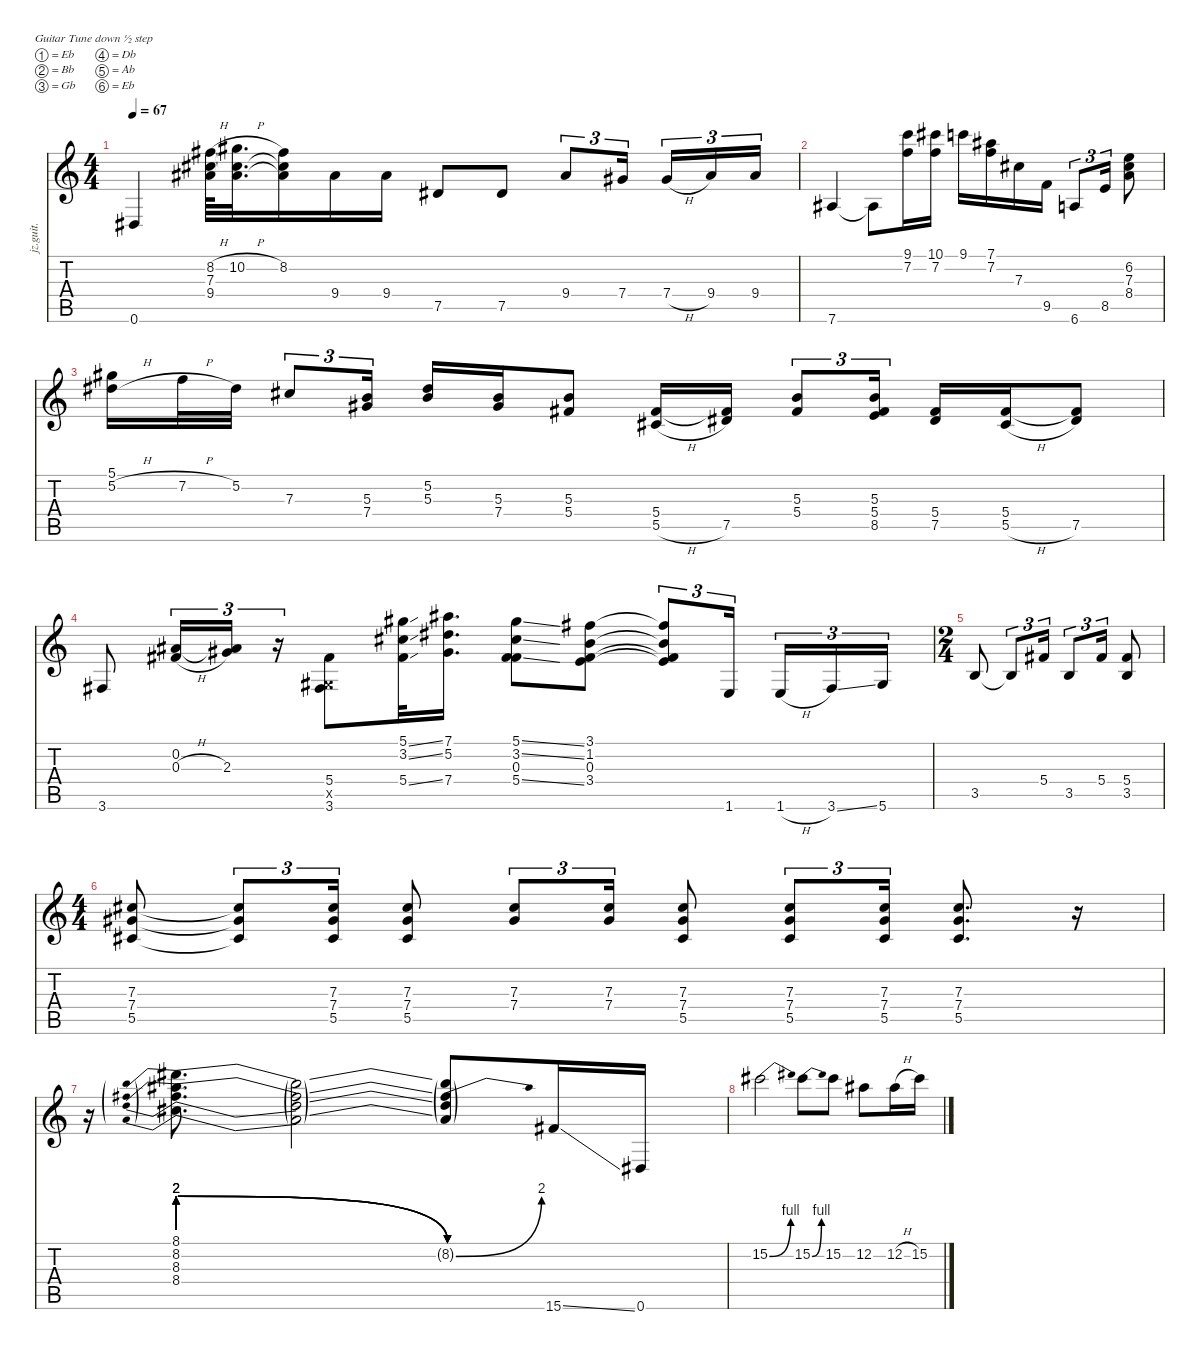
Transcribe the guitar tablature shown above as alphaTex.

\defaultSystemsLayout 4
\hideDynamics
\bracketExtendMode nobrackets
\otherSystemsTrackNameOrientation horizontal
\track ("Jimi Hendrix" "jz.guit.") {instrument electricguitarjazz}
\staff {score tabs}
\tuning (Eb4 Bb3 Gb3 Db3 Ab2 Eb2)
\ts (4 4)
\tempo 67
\clef g2
\ks c
0.6{acc #}.4{dy f beam Up} (8.2{h acc #} 7.3{acc #} 9.4{acc #}).64{beam Down} (10.2{h acc #} 7.3{t acc #} 9.4{t acc #}).32{d beam Down} (8.2{acc #} 7.3{t acc #} 9.4{t acc #}).16{beam Down} 9.4{acc #}.16{beam Down} 9.4{acc #}.16{beam Down} 7.5{acc #}.8{beam Up} 7.5{acc #}.8{beam Up} 9.4{acc #}.8{tu (3 2) beam Up} 7.4{acc #}.16{tu (3 2) beam Up} 7.4{h acc #}.16{tu (3 2) beam Up} 9.4{acc #}.16{tu (3 2) beam Up} 9.4{acc #}.16{tu (3 2) beam Up} |
7.6{acc #}.4{beam Up} 7.6{t acc #}.8{beam Down} (9.1 7.2).16{beam Down} (10.1{acc #} 7.2).16{beam Down} 9.1.16{beam Down} (7.1{acc #} 7.2).16{beam Down} 7.3{acc #}.16{beam Down} 9.5.16{beam Down} 6.6.8{tu (3 2) beam Up} 8.5.16{tu (3 2) beam Up} (6.2 7.3{acc #} 8.4).8{beam Down} |
(5.1{acc #} 5.2{h acc #}).16{beam Down} 7.2{h}.32{beam Down} 5.2{acc #}.32{beam Down} 7.3{acc #}.8{tu (3 2) beam Up} (5.3 7.4{acc #}).16{tu (3 2) beam Up} (5.2{acc #} 5.3).16{beam Up} (5.3 7.4{acc #}).16{beam Up} (5.3 5.4{acc #}).8{beam Up} (5.4{acc #} 5.5{h acc #}).16{beam Up} (5.4{t acc #} 7.5{acc #}).16{beam Up} (5.3 5.4{acc #}).8{tu (3 2) beam Up} (5.3 5.4{acc #} 8.5).16{tu (3 2) beam Up} (5.4{acc #} 7.5{acc #}).16{beam Up} (5.4{acc #} 5.5{h acc #}).16{beam Up} (5.4{t acc #} 7.5{acc #}).8{beam Up} |
3.6{acc #}.8{beam Up} (0.2{acc #} 0.3{h acc #}).16{tu (3 2) beam Up} (0.2{t acc #} 2.3{acc #}).16{tu (3 2) beam Up} r.16{tu (3 2) beam Up} (5.4{acc #} 0.5{x acc #} 3.6{acc #}).8{beam Down} (5.1{ss acc #} 3.2{ss acc #} 5.4{ss acc #}).32{beam Down} (7.1{acc #} 5.2{acc #} 7.4{acc #}).16{d beam Down} (5.1{ss acc #} 3.2{ss acc #} 0.3{acc #} 5.4{ss acc #}).8{beam Down} (3.1{acc #} 1.2 0.3{acc #} 3.4).8{beam Down} (3.1{t acc #} 1.2{t} 0.3{t acc #} 3.4{t}).8{tu (3 2) beam Up} 1.6.16{tu (3 2) beam Up} 1.6{h}.16{tu (3 2) beam Up} 3.6{ss acc #}.16{tu (3 2) beam Up} 5.6{acc #}.16{tu (3 2) beam Up} |
\ts (2 4)
3.5.8{beam Up} 3.5{t}.8{tu (3 2) beam Up} 5.4{acc #}.16{tu (3 2) beam Up} 3.5.8{tu (3 2) beam Up} 5.4{acc #}.16{tu (3 2) beam Up} (5.4{acc #} 3.5).8{beam Up} |
\ts (4 4)
(7.3{acc #} 7.4{acc #} 5.5{acc #}).8{beam Up} (7.3{t acc #} 7.4{t acc #} 5.5{t acc #}).8{tu (3 2) beam Up} (7.3{acc #} 7.4{acc #} 5.5{acc #}).16{tu (3 2) beam Up} (7.3{acc #} 7.4{acc #} 5.5{acc #}).8{beam Up} (7.3{acc #} 7.4{acc #}).8{tu (3 2) beam Up} (7.3{acc #} 7.4{acc #}).16{tu (3 2) beam Up} (7.3{acc #} 7.4{acc #} 5.5{acc #}).8{beam Up} (7.3{acc #} 7.4{acc #} 5.5{acc #}).8{tu (3 2) beam Up} (7.3{acc #} 7.4{acc #} 5.5{acc #}).16{tu (3 2) beam Up} (7.3{acc #} 7.4{acc #} 5.5{acc #}).8{d beam Up} r.16{beam Up} |
r.16{beam Down} (8.1{be (prebendrelease 0 8 60 0)} 8.2{be (prebendrelease 0 8 60 0)} 8.3{be (prebendrelease 0 8 60 0)} 8.4{be (prebendrelease 0 8 60 0)}).8{d beam Down} (8.1{t} 8.2{t acc #} 8.3{t} 8.4{t}).2{beam Down} (8.1{be (hold 0 0 60 0) t} 8.2{be (bend 0 0 60 8) t acc #} 8.3{be (hold 0 0 60 0) t} 8.4{be (hold 0 0 60 0) t}).8{beam Up} 15.6{ss acc #}.16{beam Up} 0.6{acc #}.16{beam Up} |
15.2{be (bend 0 0 15 4) acc #}.2{instrument overdrivenguitar beam Down} 15.2{be (bend 0 0 30 4) acc #}.8{beam Down} 15.2{acc #}.8{beam Down} 12.2{acc #}.8{beam Down} 12.2{h acc #}.16{beam Down} 15.2{acc #}.16{beam Down}
